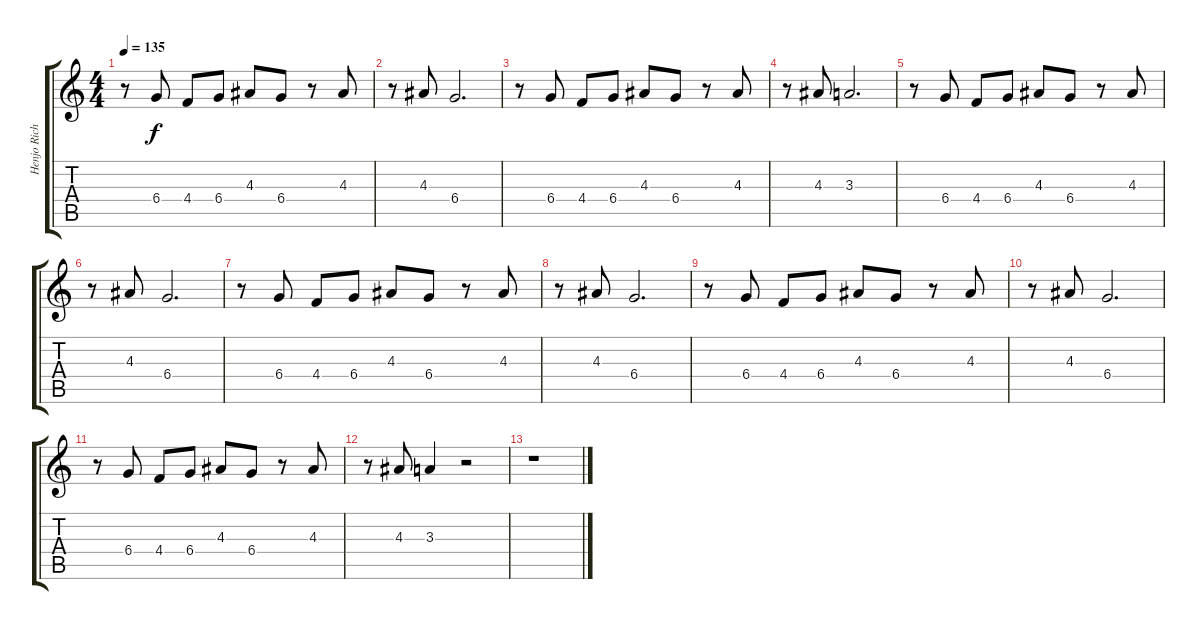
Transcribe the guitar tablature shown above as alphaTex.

\track ("Henjo Richter" "Henjo Rich") {instrument overdrivenguitar}
\staff {score tabs}
\tuning (Eb4 Bb3 Gb3 Db3 Ab2 Eb2) {hide}
\ts (4 4)
\tempo 135
\clef g2
\ks c
r.8{dy f} 6.4.8 4.4.8 6.4.8 4.3.8 6.4.8 r.8 4.3.8 |
r.8 4.3.8 6.4.2{d} |
r.8 6.4.8 4.4.8 6.4.8 4.3.8 6.4.8 r.8 4.3.8 |
r.8 4.3.8 3.3.2{d} |
r.8{volume 9} 6.4.8 4.4.8 6.4.8 4.3.8 6.4.8 r.8 4.3.8 |
r.8 4.3.8 6.4.2{d} |
r.8 6.4.8 4.4.8 6.4.8 4.3.8 6.4.8 r.8 4.3.8 |
r.8 4.3.8 6.4.2{d} |
r.8 6.4.8 4.4.8 6.4.8 4.3.8 6.4.8 r.8 4.3.8 |
r.8 4.3.8 6.4.2{d} |
r.8 6.4.8 4.4.8 6.4.8 4.3.8 6.4.8 r.8 4.3.8 |
r.8 4.3.8 3.3.4 r.2 |
r.1
